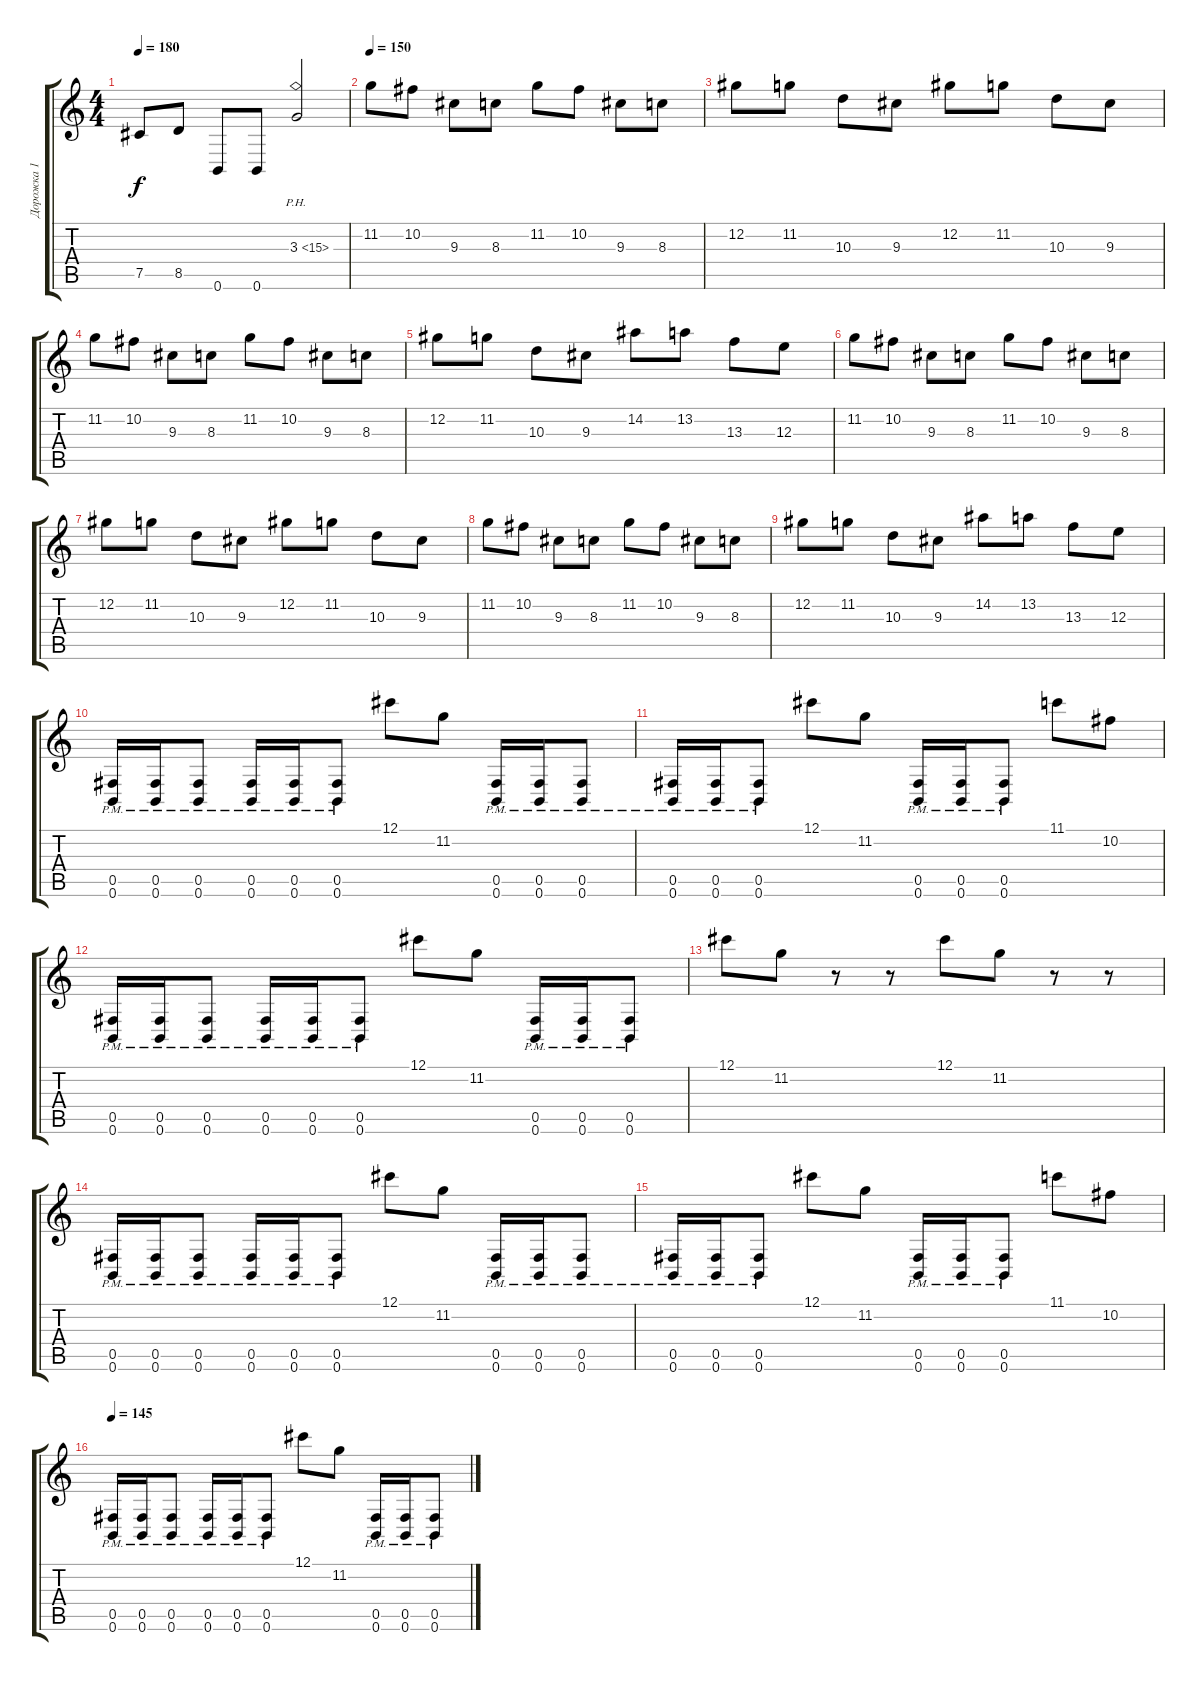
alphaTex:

\track ("Дорожка 1" "Дорожка 1") {instrument distortionguitar}
\staff {score tabs}
\tuning (Db4 Ab3 E3 B2 Gb2 B1) {hide}
\ts (4 4)
\tempo 180
\clef g2
\ks c
7.5.8{dy f} 8.5.8 0.6.8 0.6.8 3.3{ph 12}.2 |
\tempo 150
11.2.8 10.2.8 9.3.8 8.3.8 11.2.8 10.2.8 9.3.8 8.3.8 |
12.2.8 11.2.8 10.3.8 9.3.8 12.2.8 11.2.8 10.3.8 9.3.8 |
11.2.8 10.2.8 9.3.8 8.3.8 11.2.8 10.2.8 9.3.8 8.3.8 |
12.2.8 11.2.8 10.3.8 9.3.8 14.2.8 13.2.8 13.3.8 12.3.8 |
11.2.8 10.2.8 9.3.8 8.3.8 11.2.8 10.2.8 9.3.8 8.3.8 |
12.2.8 11.2.8 10.3.8 9.3.8 12.2.8 11.2.8 10.3.8 9.3.8 |
11.2.8 10.2.8 9.3.8 8.3.8 11.2.8 10.2.8 9.3.8 8.3.8 |
12.2.8 11.2.8 10.3.8 9.3.8 14.2.8 13.2.8 13.3.8 12.3.8 |
(0.5{pm} 0.6{pm}).16 (0.5{pm} 0.6{pm}).16 (0.5{pm} 0.6{pm}).8 (0.5{pm} 0.6{pm}).16 (0.5{pm} 0.6{pm}).16 (0.5{pm} 0.6{pm}).8 12.1.8 11.2.8 (0.5{pm} 0.6{pm}).16 (0.5{pm} 0.6{pm}).16 (0.5{pm} 0.6{pm}).8 |
(0.5{pm} 0.6{pm}).16 (0.5{pm} 0.6{pm}).16 (0.5{pm} 0.6{pm}).8 12.1.8 11.2.8 (0.5{pm} 0.6{pm}).16 (0.5{pm} 0.6{pm}).16 (0.5{pm} 0.6{pm}).8 11.1.8 10.2.8 |
(0.5{pm} 0.6{pm}).16 (0.5{pm} 0.6{pm}).16 (0.5{pm} 0.6{pm}).8 (0.5{pm} 0.6{pm}).16 (0.5{pm} 0.6{pm}).16 (0.5{pm} 0.6{pm}).8 12.1.8 11.2.8 (0.5{pm} 0.6{pm}).16 (0.5{pm} 0.6{pm}).16 (0.5{pm} 0.6{pm}).8 |
12.1.8 11.2.8 r.8 r.8 12.1.8 11.2.8 r.8 r.8 |
(0.5{pm} 0.6{pm}).16 (0.5{pm} 0.6{pm}).16 (0.5{pm} 0.6{pm}).8 (0.5{pm} 0.6{pm}).16 (0.5{pm} 0.6{pm}).16 (0.5{pm} 0.6{pm}).8 12.1.8 11.2.8 (0.5{pm} 0.6{pm}).16 (0.5{pm} 0.6{pm}).16 (0.5{pm} 0.6{pm}).8 |
(0.5{pm} 0.6{pm}).16 (0.5{pm} 0.6{pm}).16 (0.5{pm} 0.6{pm}).8 12.1.8 11.2.8 (0.5{pm} 0.6{pm}).16 (0.5{pm} 0.6{pm}).16 (0.5{pm} 0.6{pm}).8 11.1.8 10.2.8 |
\tempo 145
(0.5{pm} 0.6{pm}).16 (0.5{pm} 0.6{pm}).16 (0.5{pm} 0.6{pm}).8 (0.5{pm} 0.6{pm}).16 (0.5{pm} 0.6{pm}).16 (0.5{pm} 0.6{pm}).8 12.1.8 11.2.8 (0.5{pm} 0.6{pm}).16 (0.5{pm} 0.6{pm}).16 (0.5{pm} 0.6{pm}).8
